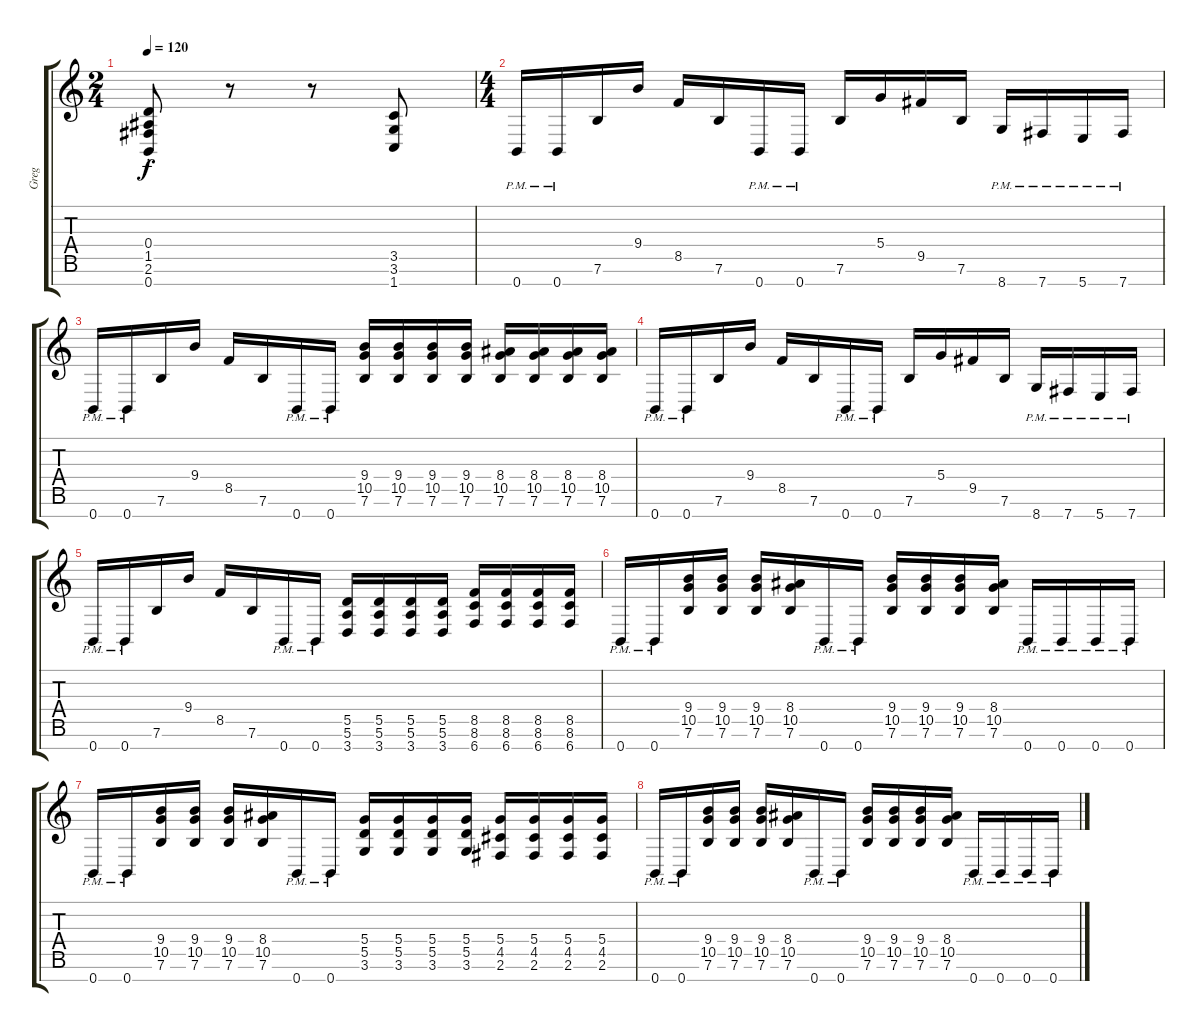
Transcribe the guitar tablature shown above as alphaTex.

\track ("Greg" "Greg") {instrument distortionguitar}
\staff {score tabs}
\tuning (E4 B3 G3 D3 A2 E2 B1) {hide}
\ts (2 4)
\tempo 120
\clef g2
\ks c
(0.4{st} 1.5 2.6 0.7).8{dy f} r.8 r.8 (3.5 3.6 1.7).8 |
\ts (4 4)
0.7{pm}.16 0.7{pm}.16 7.6.16 9.4.16 8.5.16 7.6.16 0.7{pm}.16 0.7{pm}.16 7.6.16 5.4.16 9.5.16 7.6.16 8.7{pm}.16 7.7{pm}.16 5.7{pm}.16 7.7{pm}.16 |
0.7{pm}.16 0.7{pm}.16 7.6.16 9.4.16 8.5.16 7.6.16 0.7{pm}.16 0.7{pm}.16 (9.4 10.5 7.6).16 (9.4 10.5 7.6).16 (9.4 10.5 7.6).16 (9.4 10.5 7.6).16 (8.4 10.5 7.6).16 (8.4 10.5 7.6).16 (8.4 10.5 7.6).16 (8.4 10.5 7.6).16 |
0.7{pm}.16 0.7{pm}.16 7.6.16 9.4.16 8.5.16 7.6.16 0.7{pm}.16 0.7{pm}.16 7.6.16 5.4.16 9.5.16 7.6.16 8.7{pm}.16 7.7{pm}.16 5.7{pm}.16 7.7{pm}.16 |
0.7{pm}.16 0.7{pm}.16 7.6.16 9.4.16 8.5.16 7.6.16 0.7{pm}.16 0.7{pm}.16 (5.5 5.6 3.7).16 (5.5 5.6 3.7).16 (5.5 5.6 3.7).16 (5.5 5.6 3.7).16 (8.5 8.6 6.7).16 (8.5 8.6 6.7).16 (8.5 8.6 6.7).16 (8.5 8.6 6.7).16 |
0.7{pm}.16 0.7{pm}.16 (9.4 10.5 7.6).16 (9.4 10.5 7.6).16 (9.4 10.5 7.6).16 (8.4 10.5 7.6).16 0.7{pm}.16 0.7{pm}.16 (9.4 10.5 7.6).16 (9.4 10.5 7.6).16 (9.4 10.5 7.6).16 (8.4 10.5 7.6).16 0.7{pm}.16 0.7{pm}.16 0.7{pm}.16 0.7{pm}.16 |
0.7{pm}.16 0.7{pm}.16 (9.4 10.5 7.6).16 (9.4 10.5 7.6).16 (9.4 10.5 7.6).16 (8.4 10.5 7.6).16 0.7{pm}.16 0.7{pm}.16 (5.4 5.5 3.6).16 (5.4 5.5 3.6).16 (5.4 5.5 3.6).16 (5.4 5.5 3.6).16 (5.4 4.5 2.6).16 (5.4 4.5 2.6).16 (5.4 4.5 2.6).16 (5.4 4.5 2.6).16 |
0.7{pm}.16 0.7{pm}.16 (9.4 10.5 7.6).16 (9.4 10.5 7.6).16 (9.4 10.5 7.6).16 (8.4 10.5 7.6).16 0.7{pm}.16 0.7{pm}.16 (9.4 10.5 7.6).16 (9.4 10.5 7.6).16 (9.4 10.5 7.6).16 (8.4 10.5 7.6).16 0.7{pm}.16 0.7{pm}.16 0.7{pm}.16 0.7{pm}.16
